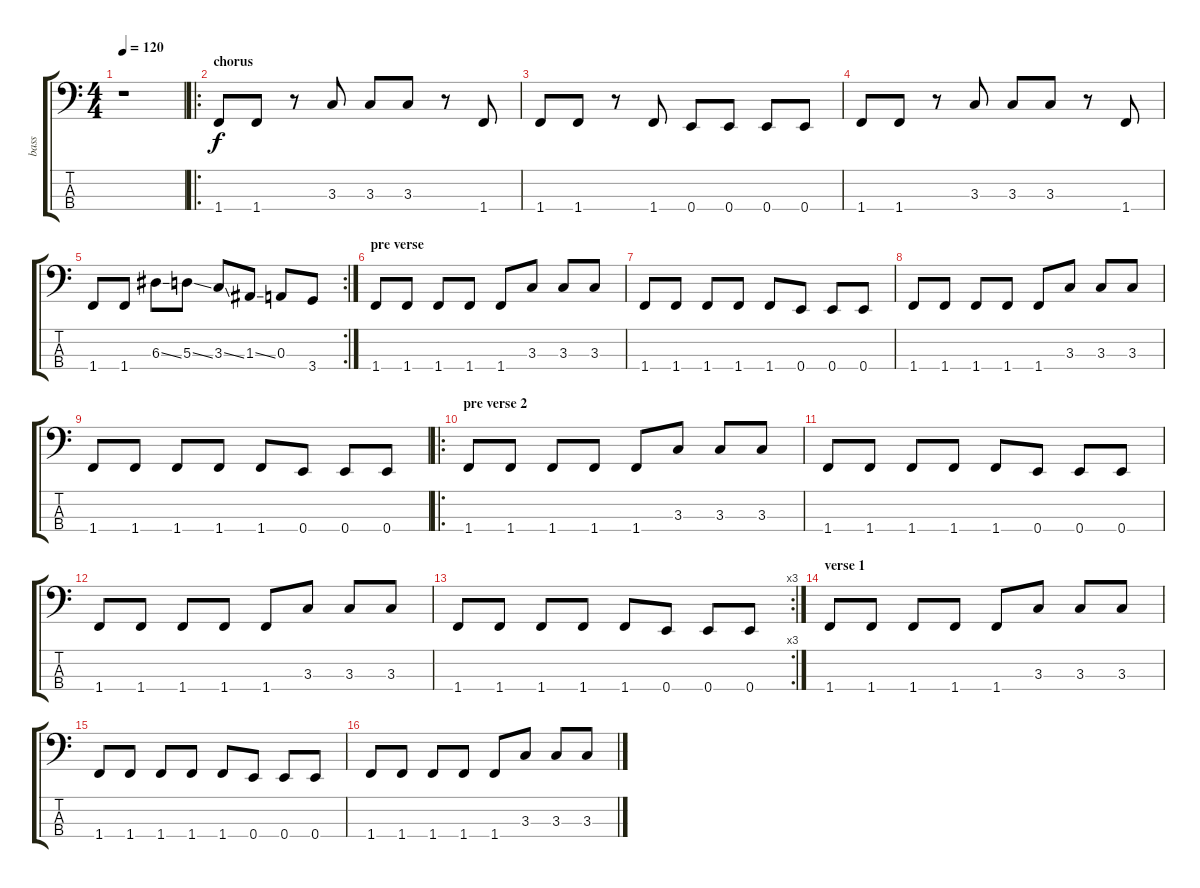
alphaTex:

\track ("bass" "bass") {instrument electricbassfinger}
\staff {score tabs}
\tuning (G2 D2 A1 E1) {hide}
\ts (4 4)
\tempo 120
\clef f4
\ks c
r.1{dy f instrument electricbassfinger} |
\ro
\section ("" "chorus")
1.4.8 1.4.8 r.8 3.3.8 3.3.8 3.3.8 r.8 1.4.8 |
1.4.8 1.4.8 r.8 1.4.8 0.4.8 0.4.8 0.4.8 0.4.8 |
1.4.8 1.4.8 r.8 3.3.8 3.3.8 3.3.8 r.8 1.4.8 |
\rc 2
1.4.8 1.4.8 6.3{ss}.8 5.3{ss}.8 3.3{ss}.8 1.3{ss}.8 0.3.8 3.4.8 |
\section ("" "pre verse")
1.4.8 1.4.8 1.4.8 1.4.8 1.4.8 3.3.8 3.3.8 3.3.8 |
1.4.8 1.4.8 1.4.8 1.4.8 1.4.8 0.4.8 0.4.8 0.4.8 |
1.4.8 1.4.8 1.4.8 1.4.8 1.4.8 3.3.8 3.3.8 3.3.8 |
1.4.8 1.4.8 1.4.8 1.4.8 1.4.8 0.4.8 0.4.8 0.4.8 |
\ro
\section ("" "pre verse 2")
1.4.8 1.4.8 1.4.8 1.4.8 1.4.8 3.3.8 3.3.8 3.3.8 |
1.4.8 1.4.8 1.4.8 1.4.8 1.4.8 0.4.8 0.4.8 0.4.8 |
1.4.8 1.4.8 1.4.8 1.4.8 1.4.8 3.3.8 3.3.8 3.3.8 |
\rc 3
1.4.8 1.4.8 1.4.8 1.4.8 1.4.8 0.4.8 0.4.8 0.4.8 |
\section ("" "verse 1")
1.4.8 1.4.8 1.4.8 1.4.8 1.4.8 3.3.8 3.3.8 3.3.8 |
1.4.8 1.4.8 1.4.8 1.4.8 1.4.8 0.4.8 0.4.8 0.4.8 |
1.4.8 1.4.8 1.4.8 1.4.8 1.4.8 3.3.8 3.3.8 3.3.8
